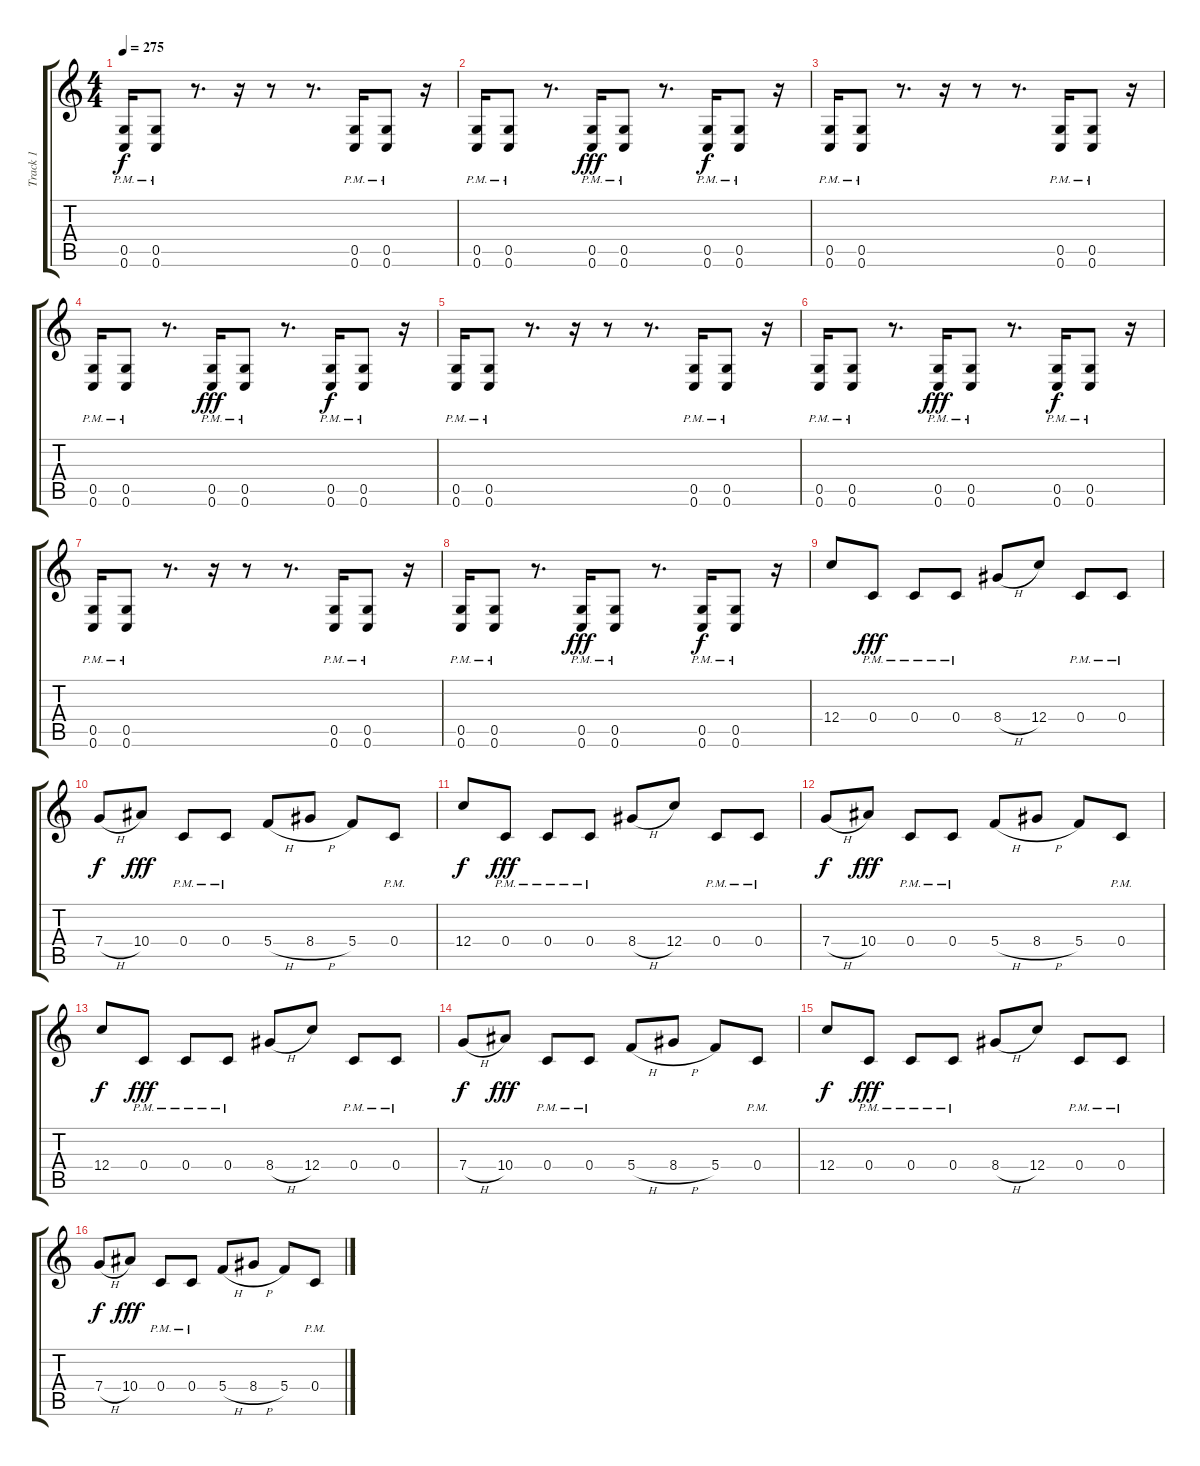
\track ("Track 1" "Track 1") {instrument distortionguitar}
\staff {score tabs}
\tuning (D4 A3 F3 C3 G2 C2) {hide}
\ts (4 4)
\tempo 275
\clef g2
\ks c
(0.5{pm} 0.6{pm}).16{dy f} (0.5{pm} 0.6{pm}).8 r.8{d} r.16 r.8 r.8{d} (0.5{pm} 0.6{pm}).16 (0.5{pm} 0.6{pm}).8 r.16 |
(0.5{pm} 0.6{pm}).16 (0.5{pm} 0.6{pm}).8 r.8{d} (0.5{pm} 0.6{pm}).16{dy fff} (0.5{pm} 0.6{pm}).8 r.8{d} (0.5{pm} 0.6{pm}).16{dy f} (0.5{pm} 0.6{pm}).8 r.16 |
(0.5{pm} 0.6{pm}).16 (0.5{pm} 0.6{pm}).8 r.8{d} r.16 r.8 r.8{d} (0.5{pm} 0.6{pm}).16 (0.5{pm} 0.6{pm}).8 r.16 |
(0.5{pm} 0.6{pm}).16 (0.5{pm} 0.6{pm}).8 r.8{d} (0.5{pm} 0.6{pm}).16{dy fff} (0.5{pm} 0.6{pm}).8 r.8{d} (0.5{pm} 0.6{pm}).16{dy f} (0.5{pm} 0.6{pm}).8 r.16 |
(0.5{pm} 0.6{pm}).16 (0.5{pm} 0.6{pm}).8 r.8{d} r.16 r.8 r.8{d} (0.5{pm} 0.6{pm}).16 (0.5{pm} 0.6{pm}).8 r.16 |
(0.5{pm} 0.6{pm}).16 (0.5{pm} 0.6{pm}).8 r.8{d} (0.5{pm} 0.6{pm}).16{dy fff} (0.5{pm} 0.6{pm}).8 r.8{d} (0.5{pm} 0.6{pm}).16{dy f} (0.5{pm} 0.6{pm}).8 r.16 |
(0.5{pm} 0.6{pm}).16 (0.5{pm} 0.6{pm}).8 r.8{d} r.16 r.8 r.8{d} (0.5{pm} 0.6{pm}).16 (0.5{pm} 0.6{pm}).8 r.16 |
(0.5{pm} 0.6{pm}).16 (0.5{pm} 0.6{pm}).8 r.8{d} (0.5{pm} 0.6{pm}).16{dy fff} (0.5{pm} 0.6{pm}).8 r.8{d} (0.5{pm} 0.6{pm}).16{dy f} (0.5{pm} 0.6{pm}).8 r.16 |
12.4.8 0.4{pm}.8{dy fff} 0.4{pm}.8 0.4{pm}.8 8.4{h}.8 12.4.8 0.4{pm}.8 0.4{pm}.8 |
7.4{h}.8{dy f} 10.4.8{dy fff} 0.4{pm}.8 0.4{pm}.8 5.4{h}.8 8.4{h}.8 5.4.8 0.4{pm}.8 |
12.4.8{dy f} 0.4{pm}.8{dy fff} 0.4{pm}.8 0.4{pm}.8 8.4{h}.8 12.4.8 0.4{pm}.8 0.4{pm}.8 |
7.4{h}.8{dy f} 10.4.8{dy fff} 0.4{pm}.8 0.4{pm}.8 5.4{h}.8 8.4{h}.8 5.4.8 0.4{pm}.8 |
12.4.8{dy f} 0.4{pm}.8{dy fff} 0.4{pm}.8 0.4{pm}.8 8.4{h}.8 12.4.8 0.4{pm}.8 0.4{pm}.8 |
7.4{h}.8{dy f} 10.4.8{dy fff} 0.4{pm}.8 0.4{pm}.8 5.4{h}.8 8.4{h}.8 5.4.8 0.4{pm}.8 |
12.4.8{dy f} 0.4{pm}.8{dy fff} 0.4{pm}.8 0.4{pm}.8 8.4{h}.8 12.4.8 0.4{pm}.8 0.4{pm}.8 |
7.4{h}.8{dy f} 10.4.8{dy fff} 0.4{pm}.8 0.4{pm}.8 5.4{h}.8 8.4{h}.8 5.4.8 0.4{pm}.8
